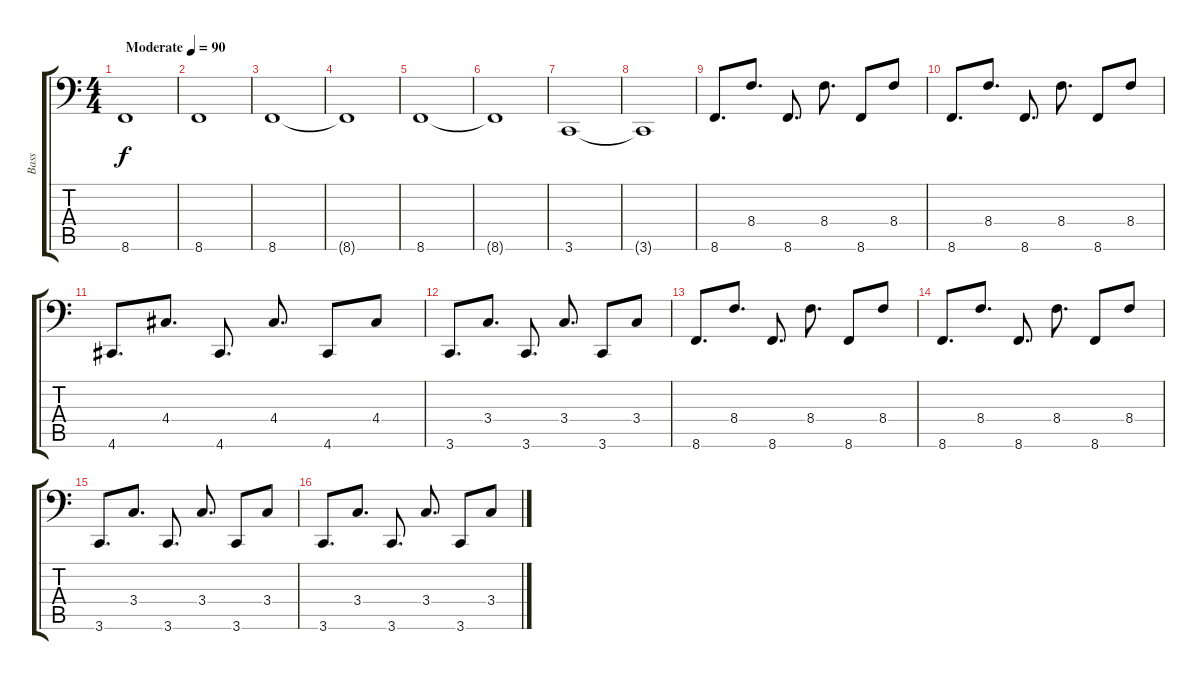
\track ("Bass" "Bass") {instrument electricbasspick}
\staff {score tabs}
\tuning (C3 G2 D2 A1 E1 A0) {hide}
\ts (4 4)
\tempo (90 "Moderate")
\clef f4
\ks c
8.6.1{dy f instrument electricbasspick} |
8.6.1 |
8.6.1 |
8.6{t}.1 |
8.6.1 |
8.6{t}.1 |
3.6.1 |
3.6{t}.1 |
8.6.8{d} 8.4.8{d} 8.6.8{d} 8.4.8{d} 8.6.8 8.4.8 |
8.6.8{d} 8.4.8{d} 8.6.8{d} 8.4.8{d} 8.6.8 8.4.8 |
4.6.8{d} 4.4.8{d} 4.6.8{d} 4.4.8{d} 4.6.8 4.4.8 |
3.6.8{d} 3.4.8{d} 3.6.8{d} 3.4.8{d} 3.6.8 3.4.8 |
8.6.8{d} 8.4.8{d} 8.6.8{d} 8.4.8{d} 8.6.8 8.4.8 |
8.6.8{d} 8.4.8{d} 8.6.8{d} 8.4.8{d} 8.6.8 8.4.8 |
3.6.8{d} 3.4.8{d} 3.6.8{d} 3.4.8{d} 3.6.8 3.4.8 |
3.6.8{d} 3.4.8{d} 3.6.8{d} 3.4.8{d} 3.6.8 3.4.8
